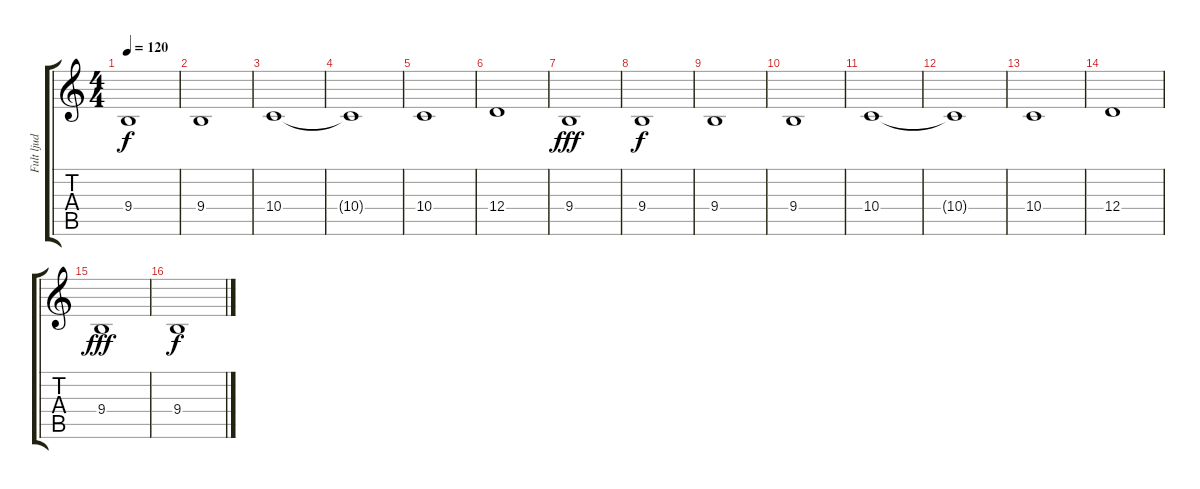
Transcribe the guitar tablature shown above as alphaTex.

\track ("Fult ljud" "Fult ljud") {instrument choiraahs}
\staff {score tabs}
\tuning (E4 B3 G3 D3 A2 E2) {hide}
\ts (4 4)
\tempo 120
\clef g2
\ks c
9.4.1{dy f} |
9.4.1 |
10.4.1 |
10.4{t}.1 |
10.4.1 |
12.4.1 |
9.4.1{dy fff} |
9.4.1{dy f} |
9.4.1 |
9.4.1 |
10.4.1 |
10.4{t}.1 |
10.4.1 |
12.4.1 |
9.4.1{dy fff} |
9.4.1{dy f}
